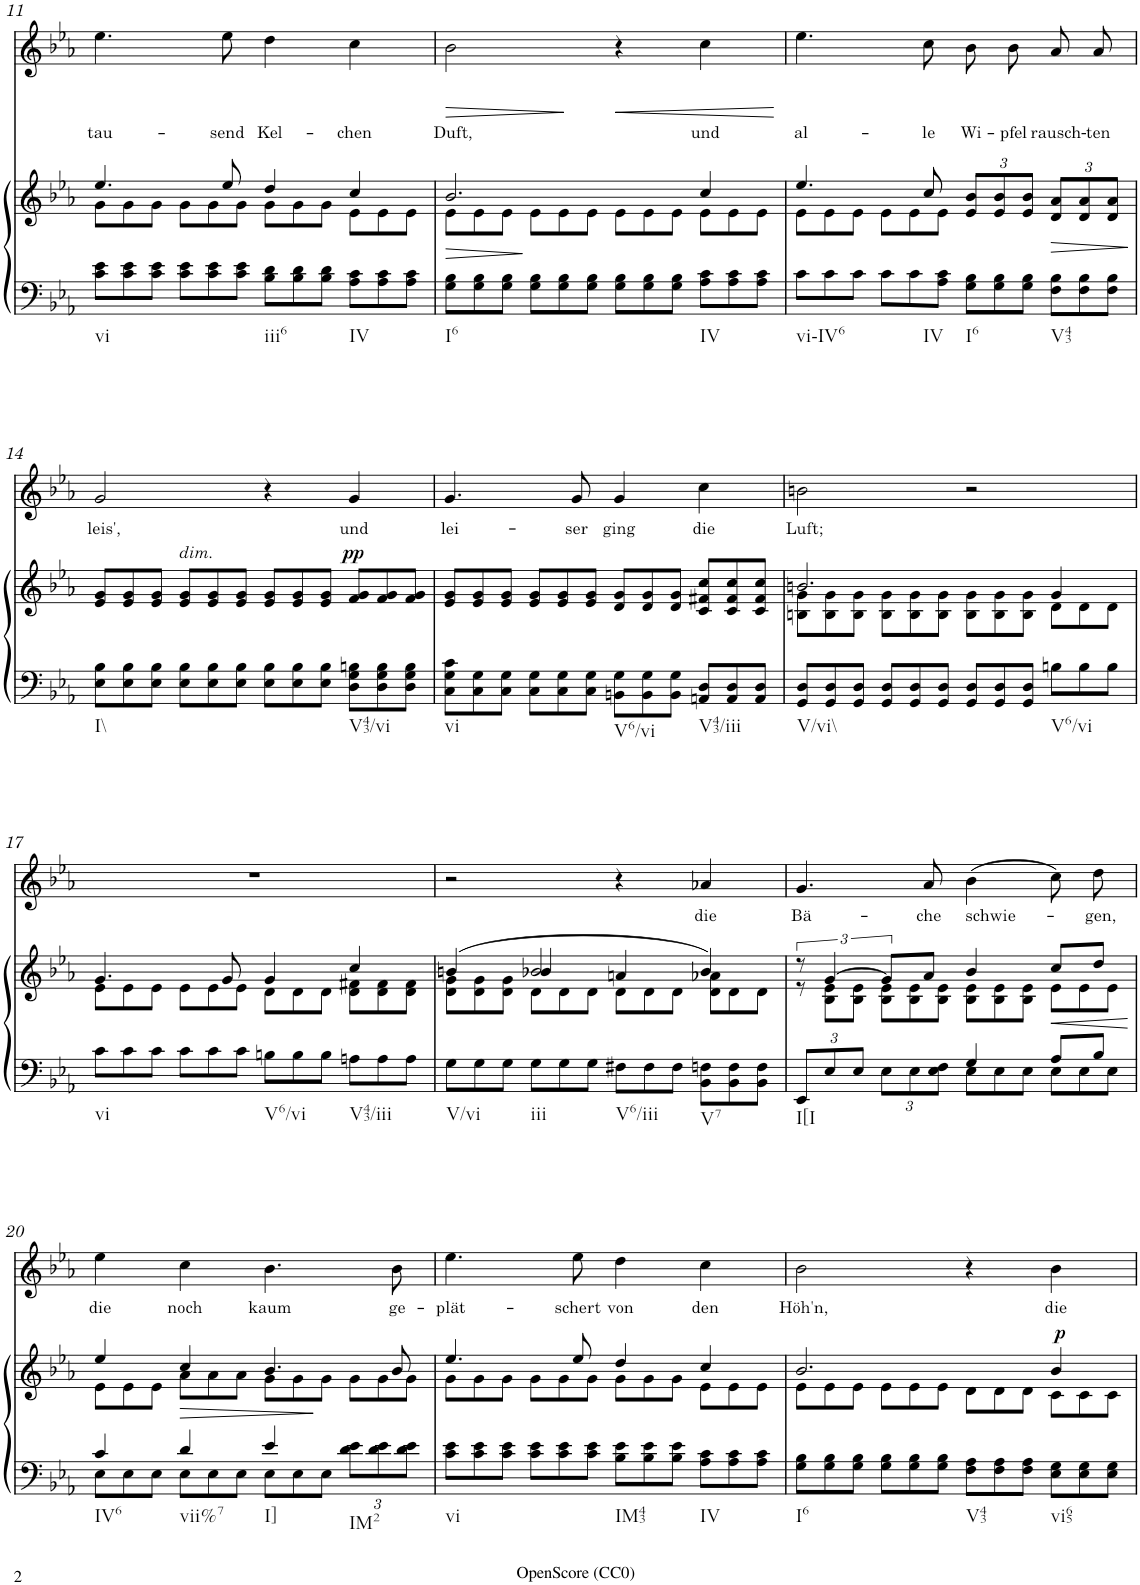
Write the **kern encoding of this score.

**kern	**kern	**dynam	**kern	**text	**dynam
*part2	*part2	*part2	*part1	*part1	*part1
*staff3	*staff2	*staff2/3	*staff1	*staff1	*staff1
*I"Piano	*	*	*I"Voice	*	*
*I'Pno	*	*	*	*	*
!!LO:PB:g=z
*clefF4	*clefG2	*	*clefG2	*	*
*k[b-e-a-]	*k[b-e-a-]	*	*k[b-e-a-]	*	*
*M4/4	*M4/4	*	*M4/4	*	*
*met(c)	*met(c)	*	*met(c)	*	*
=11	=11	=11	=11	=11	=11
*	*^	*	*	*	*
*Xbrackettup	*	*Xbrackettup	*	*	*	*
!LO:TX:b:t=vi	!	!	!	!	!	!
!	!	!	!	!	!LO:LY:b	!
12c\ 12e-\L	4.ee-/	12g\L	.	4.ee-\	tau-	.
12c\ 12e-\	.	12g\	.	.	.	.
12c\ 12e-\J	.	12g\J	.	.	.	.
12c\ 12e-\L	.	12g\L	.	.	.	.
12c\ 12e-\	.	12g\	.	.	.	.
!	!	!	!	!	!LO:LY:b	!
.	8ee-/	.	.	8ee-\	-send	.
12c\ 12e-\J	.	12g\J	.	.	.	.
!LO:TX:b:t=iii6	!	!	!	!	!	!
!	!	!	!	!	!LO:LY:b	!
12B-\ 12d\L	4dd/	12g\L	.	4dd\	Kel-	.
12B-\ 12d\	.	12g\	.	.	.	.
12B-\ 12d\J	.	12g\J	.	.	.	.
!LO:TX:b:t=IV	!	!	!	!	!	!
!	!	!	!	!	!LO:LY:b	!
12A-\ 12c\L	4cc/	12e-\L	.	4cc\	-chen	.
12A-\ 12c\	.	12e-\	.	.	.	.
12A-\ 12c\J	.	12e-\J	.	.	.	.
=12	=12	=12	=12	=12	=12	=12
!LO:TX:b:t=I6	!	!	!	!	!	!
!	!	!	!LO:HP:b	!	!LO:LY:b	!LO:HP:b
12G\ 12B-\L	2.b-/	12e-\L	>	2b-\	Duft,	>
12G\ 12B-\	.	12e-\	.	.	.	.
12G\ 12B-\J	.	12e-\J	.	.	.	.
12G\ 12B-\L	.	12e-\L	]	.	.	.
12G\ 12B-\	.	12e-\	.	.	.	.
12G\ 12B-\J	.	12e-\J	.	.	.	.
!	!	!	!	!	!	!LO:HP:n=1:b
12G\ 12B-\L	.	12e-\L	.	4r	.	] <
12G\ 12B-\	.	12e-\	.	.	.	.
12G\ 12B-\J	.	12e-\J	.	.	.	.
!LO:TX:b:t=IV	!	!	!	!	!	!
!	!	!	!	!	!LO:LY:b	!
12A-\ 12c\L	4cc/	12e-\L	.	4cc\	und	.
12A-\ 12c\	.	12e-\	.	.	.	.
12A-\ 12c\J	.	12e-\J	.	.	.	.
*	*v	*v	*	*	*	*
.	.	.	.	.	[
=13	=13	=13	=13	=13	=13
*	*^	*	*	*	*
!LO:TX:b:t=vi-IV6	!	!	!	!	!	!
!	!	!	!	!	!LO:LY:b	!
12c\L	4.ee-/	12e-\L	.	4.ee-\	al-	.
12c\	.	12e-\	.	.	.	.
12c\J	.	12e-\J	.	.	.	.
12c\L	.	12e-\L	.	.	.	.
!LO:TX:b:t=IV	!	!	!	!	!	!
12c\	.	12e-\	.	.	.	.
!	!	!	!	!	!LO:LY:b	!
.	8cc/	.	.	8cc\	-le	.
12A-\ 12c\J	.	12e-\J	.	.	.	.
!LO:TX:b:t=I6	!	!	!	!	!	!
!	!	!	!	!	!LO:LY:b	!
12G\ 12B-\L	12e-/ 12b-/L	2ryy	.	8b-\L	Wi-	.
12G\ 12B-\	12e-/ 12b-/	.	.	.	.	.
!	!	!	!	!	!LO:LY:b	!
.	.	.	.	8b-\J	-pfel	.
12G\ 12B-\J	12e-/ 12b-/J	.	.	.	.	.
!LO:TX:b:t=V43	!	!	!	!	!	!
!	!	!	!LO:HP:b	!	!LO:LY:b	!
12F\ 12B-\L	12d/ 12a-/L	.	>	8a-/L	rausch-	.
12F\ 12B-\	12d/ 12a-/	.	.	.	.	.
!	!	!	!	!	!LO:LY:b	!
.	.	.	.	8a-/J	-ten	.
12F\ 12B-\J	12d/ 12a-/J	.	.	.	.	.
*	*v	*v	*	*	*	*
.	.	]	.	.	.
!!LO:LB:g=z
=14	=14	=14	=14	=14	=14
!LO:TX:b:t=I\\	!	!	!	!	!
!	!	!	!	!LO:LY:b	!
12E-\ 12B-\L	12e-/ 12g/L	.	2g/	leis',	.
12E-\ 12B-\	12e-/ 12g/	.	.	.	.
12E-\ 12B-\J	12e-/ 12g/J	.	.	.	.
!	!LO:TX:a:i:t=dim.	!	!	!	!
12E-\ 12B-\L	12e-/ 12g/L	.	.	.	.
12E-\ 12B-\	12e-/ 12g/	.	.	.	.
12E-\ 12B-\J	12e-/ 12g/J	.	.	.	.
12E-\ 12B-\L	12e-/ 12g/L	.	4r	.	.
12E-\ 12B-\	12e-/ 12g/	.	.	.	.
12E-\ 12B-\J	12e-/ 12g/J	.	.	.	.
!LO:TX:b:t=V43/vi	!	!	!	!	!
!	!	!LO:DY:a	!	!LO:LY:b	!
12D\ 12G\ 12Bn\L	12f/ 12g/L	pp	4g/	und	.
12D\ 12G\ 12B\	12f/ 12g/	.	.	.	.
12D\ 12G\ 12B\J	12f/ 12g/J	.	.	.	.
=15	=15	=15	=15	=15	=15
!LO:TX:b:t=vi	!	!	!	!	!
!	!	!	!	!LO:LY:b	!
12C\ 12G\ 12c\L	12e-/ 12g/L	.	4.g/	lei-	.
12C\ 12G\	12e-/ 12g/	.	.	.	.
12C\ 12G\J	12e-/ 12g/J	.	.	.	.
12C\ 12G\L	12e-/ 12g/L	.	.	.	.
12C\ 12G\	12e-/ 12g/	.	.	.	.
!	!	!	!	!LO:LY:b	!
.	.	.	8g/	-ser	.
12C\ 12G\J	12e-/ 12g/J	.	.	.	.
!LO:TX:b:t=V6/vi	!	!	!	!	!
!	!	!	!	!LO:LY:b	!
12BBn\ 12G\L	12d/ 12g/L	.	4g/	ging	.
12BB\ 12G\	12d/ 12g/	.	.	.	.
12BB\ 12G\J	12d/ 12g/J	.	.	.	.
!LO:TX:b:t=V43/iii	!	!	!	!	!
!	!	!	!	!LO:LY:b	!
12AAn/ 12D/L	12c/ 12f#X/ 12cc/L	.	4cc\	die	.
12AA/ 12D/	12c/ 12f#/ 12cc/	.	.	.	.
12AA/ 12D/J	12c/ 12f#/ 12cc/J	.	.	.	.
=16	=16	=16	=16	=16	=16
*	*^	*	*	*	*
!LO:TX:b:t=V/vi\\	!	!	!	!	!	!
!	!	!	!	!	!LO:LY:b	!
12GG/ 12D/L	2.bn/	12Bn\ 12g\L	.	2bn\	Luft;	.
12GG/ 12D/	.	12B\ 12g\	.	.	.	.
12GG/ 12D/J	.	12B\ 12g\J	.	.	.	.
12GG/ 12D/L	.	12B\ 12g\L	.	.	.	.
12GG/ 12D/	.	12B\ 12g\	.	.	.	.
12GG/ 12D/J	.	12B\ 12g\J	.	.	.	.
12GG/ 12D/L	.	12B\ 12g\L	.	2r	.	.
12GG/ 12D/	.	12B\ 12g\	.	.	.	.
12GG/ 12D/J	.	12B\ 12g\J	.	.	.	.
!LO:TX:b:t=V6/vi	!	!	!	!	!	!
12Bn\L	4g/	12d\L	.	.	.	.
12B\	.	12d\	.	.	.	.
12B\J	.	12d\J	.	.	.	.
!!LO:LB:g=z
=17	=17	=17	=17	=17	=17	=17
!LO:TX:b:t=vi	!	!	!	!	!	!
12c\L	4.g/	12e-\L	.	1r	.	.
12c\	.	12e-\	.	.	.	.
12c\J	.	12e-\J	.	.	.	.
12c\L	.	12e-\L	.	.	.	.
12c\	.	12e-\	.	.	.	.
.	8g/	.	.	.	.	.
12c\J	.	12e-\J	.	.	.	.
!LO:TX:b:t=V6/vi	!	!	!	!	!	!
12Bn\L	4g/	12d\L	.	.	.	.
12B\	.	12d\	.	.	.	.
12B\J	.	12d\J	.	.	.	.
!LO:TX:b:t=V43/iii	!	!	!	!	!	!
12An\L	4cc/	12d\ 12f#X\L	.	.	.	.
12A\	.	12d\ 12f#\	.	.	.	.
12A\J	.	12d\ 12f#\J	.	.	.	.
=18	=18	=18	=18	=18	=18	=18
*	*	*^	*	*	*	*
!LO:TX:b:t=V/vi	!	!	!	!	!	!	!
12G\L	(4bn/	12d\ 12g\L	4ryy	.	2r	.	.
12G\	.	12d\ 12g\	.	.	.	.	.
12G\J	.	12d\ 12g\J	.	.	.	.	.
!LO:TX:b:t=iii	!	!	!	!	!	!	!
12G\L	4b-X/	12d\L	2b-/	.	.	.	.
12G\	.	12d\	.	.	.	.	.
12G\J	.	12d\J	.	.	.	.	.
!LO:TX:b:t=V6/iii	!	!	!	!	!	!	!
12F#X\L	4an/	12d\L	.	.	4r	.	.
12F#\	.	12d\	.	.	.	.	.
12F#\J	.	12d\J	.	.	.	.	.
!LO:TX:b:t=V7	!	!	!	!	!	!	!
!	!	!	!	!	!	!LO:LY:b	!
12BB-\ 12Fn\L	4b-/)	12d\ 12a-X\L	4ryy	.	4a-X/	die	.
12BB-\ 12F\	.	12d\	.	.	.	.	.
12BB-\ 12F\J	.	12d\J	.	.	.	.	.
*	*v	*v	*v	*	*	*	*
=19	=19	=19	=19	=19	=19
*^	*	*	*	*	*
*	*	*brackettup	*	*	*	*
*	*	*^	*	*	*	*
!LO:TX:b:t=I[I	!	!	!	!	!	!	!
!	!	!	!	!	!	!LO:LY:b	!
12EE-/L	2ryy	12r	12r	.	4.g/	Bä-	.
12E-/	.	[6g/	12B-\ 12e-\L	.	.	.	.
12E-/J	.	.	12B-\ 12e-\J	.	.	.	.
*	*	*	*Xbrackettup	*	*	*	*
12E-\L	.	8g/L]	12B-\ 12e-\L	.	.	.	.
12E-\	.	.	12B-\ 12e-\	.	.	.	.
!	!	!	!	!	!	!LO:LY:b	!
.	.	8a-/J	.	.	8a-/	-che	.
12E-\ 12F\J	.	.	12B-\ 12e-\J	.	.	.	.
!	!	!	!	!	!	!LO:LY:b	!
4G/	12E-\L	4b-/	12B-\ 12e-\L	.	(4b-\	schwie-	.
.	12E-\	.	12B-\ 12e-\	.	.	.	.
.	12E-\J	.	12B-\ 12e-\J	.	.	.	.
!	!	!	!	!LO:HP:b	!	!	!
8A-/L	12E-\L	8cc/L	12e-\L	<	8cc\L)	.	.
.	12E-\	.	12e-\	.	.	.	.
!	!	!	!	!	!	!LO:LY:b	!
8B-/J	.	8dd/J	.	.	8dd\J	-gen,	.
.	12E-\J	.	12e-\J	.	.	.	.
*v	*v	*	*	*	*	*	*
*	*v	*v	*	*	*	*
.	.	[	.	.	.
!!LO:LB:g=z
=20	=20	=20	=20	=20	=20
*^	*^	*	*	*	*
!LO:TX:b:t=IV6	!	!	!	!	!	!	!
!	!	!	!	!	!	!LO:LY:b	!
4c/	12E-\L	4ee-/	12e-\L	.	4ee-\	die	.
.	12E-\	.	12e-\	.	.	.	.
.	12E-\J	.	12e-\J	.	.	.	.
!LO:TX:b:t=vii%7	!	!	!	!	!	!	!
!	!	!	!	!LO:HP:b	!	!LO:LY:b	!
4d/	12E-\L	4cc/	12a-\L	>	4cc\	noch	.
.	12E-\	.	12a-\	.	.	.	.
.	12E-\J	.	12a-\J	.	.	.	.
!LO:TX:b:t=I]	!	!	!	!	!	!	!
!	!	!	!	!	!	!LO:LY:b	!
4e-/	12E-\L	4.b-/	12g\L	.	4.b-\	kaum	.
.	12E-\	.	12g\	.	.	.	.
.	12E-\J	.	12g\J	]	.	.	.
!LO:TX:b:t=IM2	!	!	!	!	!	!	!
12d\ 12e-\L	4ryy	.	12g\L	.	.	.	.
12d\ 12e-\	.	.	12g\	.	.	.	.
!	!	!	!	!	!	!LO:LY:b	!
.	.	8b-/	.	.	8b-\	ge-	.
12d\ 12e-\J	.	.	12g\J	.	.	.	.
*v	*v	*	*	*	*	*	*
=21	=21	=21	=21	=21	=21	=21
!LO:TX:b:t=vi	!	!	!	!	!	!
!	!	!	!	!	!LO:LY:b	!
12c\ 12e-\L	4.ee-/	12g\L	.	4.ee-\	-plät-	.
12c\ 12e-\	.	12g\	.	.	.	.
12c\ 12e-\J	.	12g\J	.	.	.	.
12c\ 12e-\L	.	12g\L	.	.	.	.
12c\ 12e-\	.	12g\	.	.	.	.
!	!	!	!	!	!LO:LY:b	!
.	8ee-/	.	.	8ee-\	-schert	.
12c\ 12e-\J	.	12g\J	.	.	.	.
!LO:TX:b:t=IM43	!	!	!	!	!	!
!	!	!	!	!	!LO:LY:b	!
12B-\ 12e-\L	4dd/	12g\L	.	4dd\	von	.
12B-\ 12e-\	.	12g\	.	.	.	.
12B-\ 12e-\J	.	12g\J	.	.	.	.
!LO:TX:b:t=IV	!	!	!	!	!	!
!	!	!	!	!	!LO:LY:b	!
12A-\ 12c\L	4cc/	12e-\L	.	4cc\	den	.
12A-\ 12c\	.	12e-\	.	.	.	.
12A-\ 12c\J	.	12e-\J	.	.	.	.
=22	=22	=22	=22	=22	=22	=22
!LO:TX:b:t=I6	!	!	!	!	!	!
!	!	!	!	!	!LO:LY:b	!
12G\ 12B-\L	2.b-/	12e-\L	.	2b-\	Höh'n,	.
12G\ 12B-\	.	12e-\	.	.	.	.
12G\ 12B-\J	.	12e-\J	.	.	.	.
12G\ 12B-\L	.	12e-\L	.	.	.	.
12G\ 12B-\	.	12e-\	.	.	.	.
12G\ 12B-\J	.	12e-\J	.	.	.	.
!LO:TX:b:t=V43	!	!	!	!	!	!
12F\ 12A-\L	.	12d\L	.	4r	.	.
12F\ 12A-\	.	12d\	.	.	.	.
12F\ 12A-\J	.	12d\J	.	.	.	.
!LO:TX:b:t=vi65	!	!	!	!	!	!
!	!	!	!LO:DY:a	!	!LO:LY:b	!
12E-\ 12G\L	4b-/	12c\L	p	4b-\	die	.
12E-\ 12G\	.	12c\	.	.	.	.
12E-\ 12G\J	.	12c\J	.	.	.	.
*	*v	*v	*	*	*	*
=	=	=	=	=	=
*-	*-	*-	*-	*-	*-
